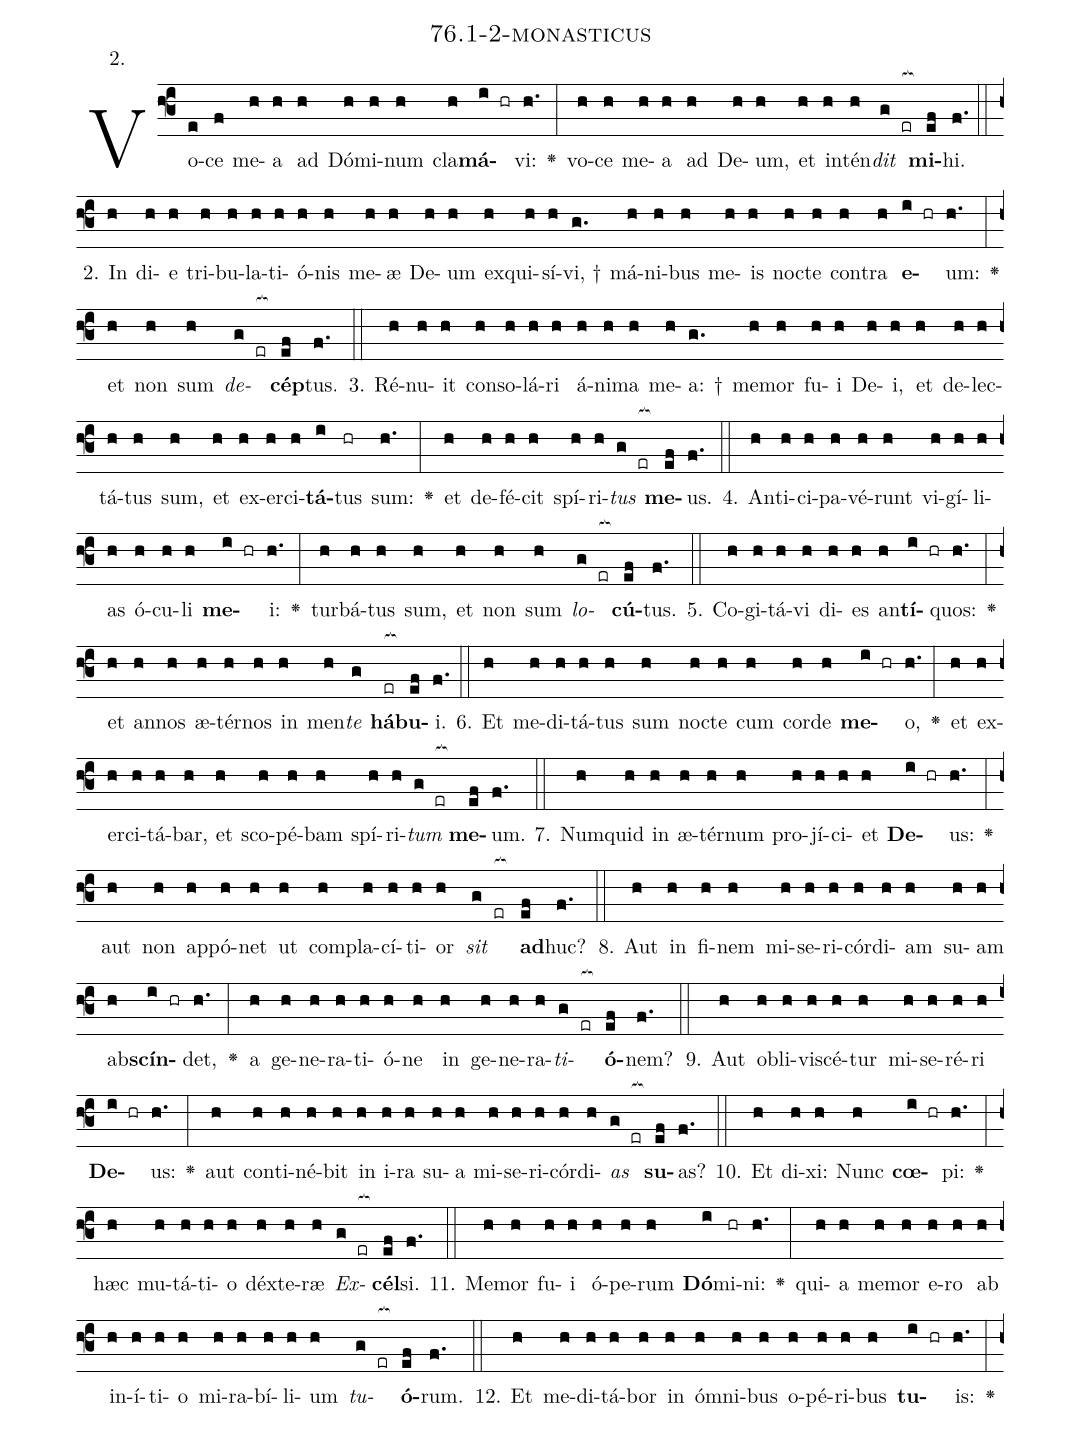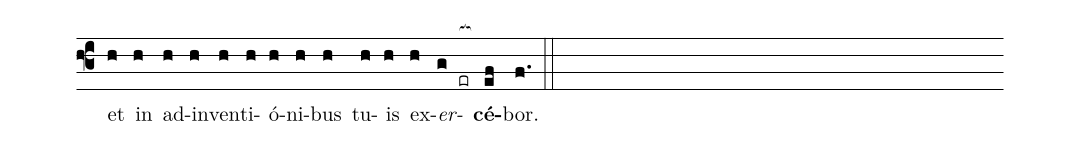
name: 76.1-2-monasticus;
annotation: 2.;
%%
(f3)Vo(e)ce(f) me(h)a(h) ad(h) Dó(h)mi(h)num(h) cla(h)<b>má</b>(i hr)vi:(h.) <v>\greheightstar</v>(:) vo(h)ce(h) me(h)a(h) ad(h) De(h)um,(h) et(h) in(h)tén(h)<i>dit</i>(g er[ocb:1{]) <b>mi</b>(ef[ocb:0}])hi.(f.) (::)
2. In(h) di(h)e(h) tri(h)bu(h)la(h)ti(h)ó(h)nis(h) me(h)æ(h) De(h)um(h) ex(h)qui(h)sí(h)vi, †(g.) má(h)ni(h)bus(h) me(h)is(h) noc(h)te(h) con(h)tra(h) <b>e</b>(i hr)um:(h.) <v>\greheightstar</v>(:) et(h) non(h) sum(h) <i>de</i>(g er[ocb:1{])<b>cép</b>(ef[ocb:0}])tus.(f.) (::)
3. Ré(h)nu(h)it(h) con(h)so(h)lá(h)ri(h) á(h)ni(h)ma(h) me(h)a: †(g.) me(h)mor(h) fu(h)i(h) De(h)i,(h) et(h) de(h)lec(h)tá(h)tus(h) sum,(h) et(h) ex(h)er(h)ci(h)<b>tá</b>(i)tus(hr) sum:(h.) <v>\greheightstar</v>(:) et(h) de(h)fé(h)cit(h) spí(h)ri(h)<i>tus</i>(g er[ocb:1{]) <b>me</b>(ef[ocb:0}])us.(f.) (::)
4. An(h)ti(h)ci(h)pa(h)vé(h)runt(h) vi(h)gí(h)li(h)as(h) ó(h)cu(h)li(h) <b>me</b>(i hr)i:(h.) <v>\greheightstar</v>(:) tur(h)bá(h)tus(h) sum,(h) et(h) non(h) sum(h) <i>lo</i>(g er[ocb:1{])<b>cú</b>(ef[ocb:0}])tus.(f.) (::)
5. Co(h)gi(h)tá(h)vi(h) di(h)es(h) an(h)<b>tí</b>(i hr)quos:(h.) <v>\greheightstar</v>(:) et(h) an(h)nos(h) æ(h)tér(h)nos(h) in(h) men(h)<i>te</i>(g) <b>há</b>(er[ocb:1{])<b>bu</b>(ef[ocb:0}])i.(f.) (::)
6. Et(h) me(h)di(h)tá(h)tus(h) sum(h) noc(h)te(h) cum(h) cor(h)de(h) <b>me</b>(i hr)o,(h.) <v>\greheightstar</v>(:) et(h) ex(h)er(h)ci(h)tá(h)bar,(h) et(h) sco(h)pé(h)bam(h) spí(h)ri(h)<i>tum</i>(g er[ocb:1{]) <b>me</b>(ef[ocb:0}])um.(f.) (::)
7. Num(h)quid(h) in(h) æ(h)tér(h)num(h) pro(h)jí(h)ci(h)et(h) <b>De</b>(i hr)us:(h.) <v>\greheightstar</v>(:) aut(h) non(h) ap(h)pó(h)net(h) ut(h) com(h)pla(h)cí(h)ti(h)or(h) <i>sit</i>(g er[ocb:1{]) <b>ad</b>(ef[ocb:0}])huc?(f.) (::)
8. Aut(h) in(h) fi(h)nem(h) mi(h)se(h)ri(h)cór(h)di(h)am(h) su(h)am(h) ab(h)<b>scín</b>(i hr)det,(h.) <v>\greheightstar</v>(:) a(h) ge(h)ne(h)ra(h)ti(h)ó(h)ne(h) in(h) ge(h)ne(h)ra(h)<i>ti</i>(g er[ocb:1{])<b>ó</b>(ef[ocb:0}])nem?(f.) (::)
9. Aut(h) ob(h)li(h)vi(h)scé(h)tur(h) mi(h)se(h)ré(h)ri(h) <b>De</b>(i hr)us:(h.) <v>\greheightstar</v>(:) aut(h) con(h)ti(h)né(h)bit(h) in(h) i(h)ra(h) su(h)a(h) mi(h)se(h)ri(h)cór(h)di(h)<i>as</i>(g er[ocb:1{]) <b>su</b>(ef[ocb:0}])as?(f.) (::)
10. Et(h) di(h)xi:(h) Nunc(h) <b>cœ</b>(i hr)pi:(h.) <v>\greheightstar</v>(:) hæc(h) mu(h)tá(h)ti(h)o(h) déx(h)te(h)ræ(h) <i>Ex</i>(g er[ocb:1{])<b>cél</b>(ef[ocb:0}])si.(f.) (::)
11. Me(h)mor(h) fu(h)i(h) ó(h)pe(h)rum(h) <b>Dó</b>(i)mi(hr)ni:(h.) <v>\greheightstar</v>(:) qui(h)a(h) me(h)mor(h) e(h)ro(h) ab(h) in(h)í(h)ti(h)o(h) mi(h)ra(h)bí(h)li(h)um(h) <i>tu</i>(g er[ocb:1{])<b>ó</b>(ef[ocb:0}])rum.(f.) (::)
12. Et(h) me(h)di(h)tá(h)bor(h) in(h) óm(h)ni(h)bus(h) o(h)pé(h)ri(h)bus(h) <b>tu</b>(i hr)is:(h.) <v>\greheightstar</v>(:) et(h) in(h) ad(h)in(h)ven(h)ti(h)ó(h)ni(h)bus(h) tu(h)is(h) ex(h)<i>er</i>(g er[ocb:1{])<b>cé</b>(ef[ocb:0}])bor.(f.) (::)
